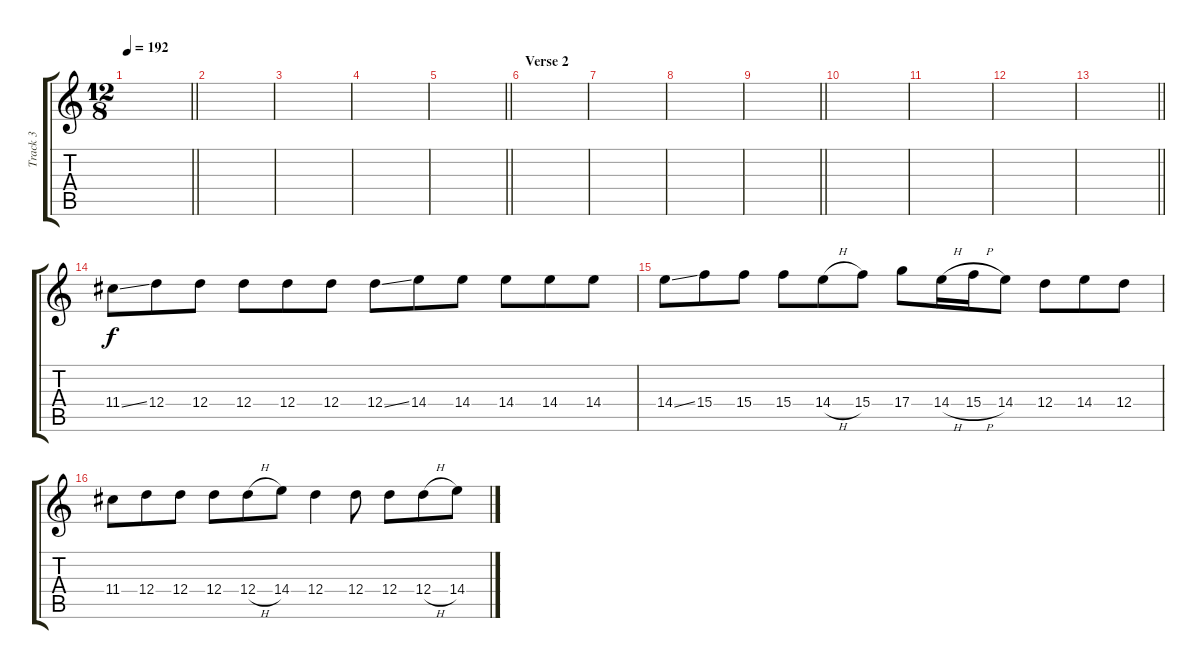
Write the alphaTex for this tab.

\track ("Track 3" "Track 3") {instrument overdrivenguitar}
\staff {score tabs}
\tuning (E4 B3 G3 D3 A2 D2) {hide}
\ts (12 8)
\tempo 192
\clef g2
\barLineRight lightlight
\ks c
|
|
|
|
\barLineRight lightlight
|
\section ("" "Verse 2")
|
|
|
\barLineRight lightlight
|
|
|
|
\barLineRight lightlight
|
11.4{ss}.8{volume 6} 12.4.8 12.4.8 12.4.8 12.4.8 12.4.8 12.4{ss}.8 14.4.8 14.4.8 14.4.8 14.4.8 14.4.8 |
14.4{ss}.8 15.4.8 15.4.8 15.4.8 14.4{h}.8 15.4.8 17.4.8 14.4{h}.16 15.4{h}.16 14.4.8 12.4.8 14.4.8 12.4.8 |
11.4.8 12.4.8 12.4.8 12.4.8 12.4{h}.8 14.4.8 12.4.4 12.4.8 12.4.8 12.4{h}.8 14.4.8
